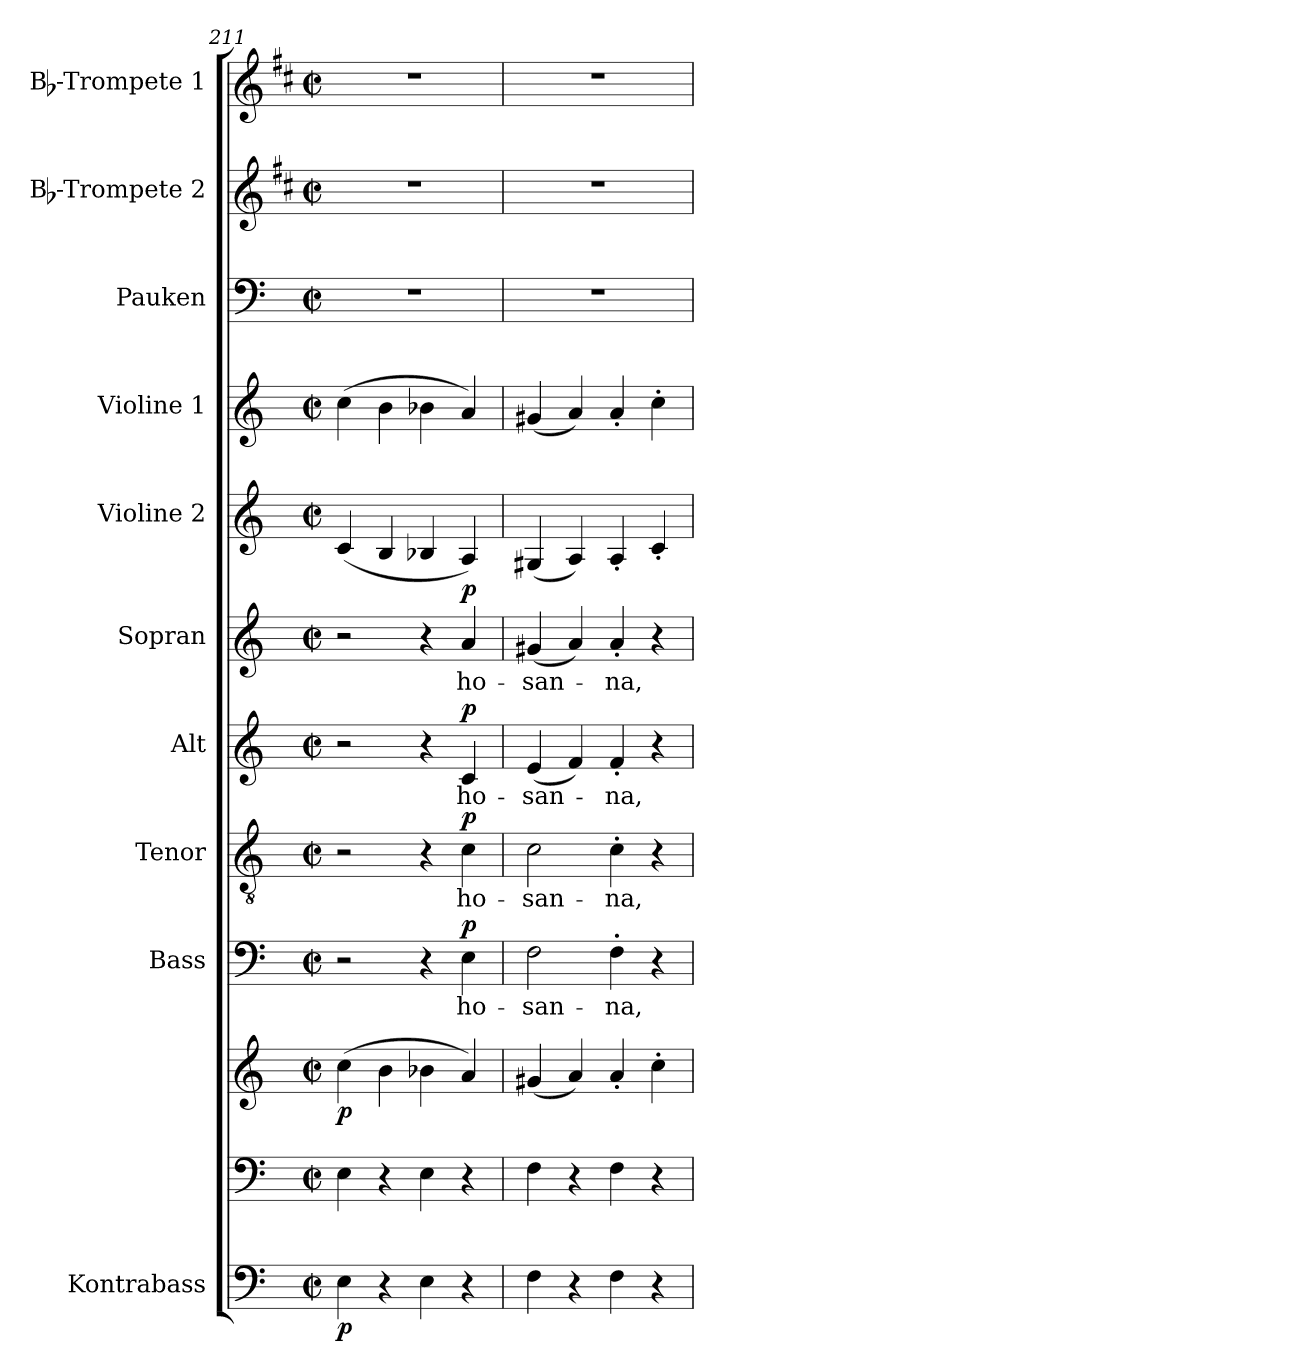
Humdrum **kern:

**kern	**dynam	**kern	**kern	**dynam	**kern	**text	**dynam	**kern	**text	**dynam	**kern	**text	**dynam	**kern	**text	**dynam	**kern	**kern	**kern	**kern	**kern
*part11	*part11	*part10	*part10	*part10	*part9	*part9	*part9	*part8	*part8	*part8	*part7	*part7	*part7	*part6	*part6	*part6	*part5	*part4	*part3	*part2	*part1
*staff12	*staff12	*staff11	*staff10	*staff10/11	*staff9	*staff9	*staff9	*staff8	*staff8	*staff8	*staff7	*staff7	*staff7	*staff6	*staff6	*staff6	*staff5	*staff4	*staff3	*staff2	*staff1
*I"Kontrabass	*	*	*	*	*I"Bass	*	*	*I"Tenor	*	*	*I"Alt	*	*	*I"Sopran	*	*	*I"Violine 2	*I"Violine 1	*I"Pauken	*I"Bb-Trompete 2	*I"Bb-Trompete 1
*I'Kb.	*	*	*	*	*I'B.	*	*	*I'T.	*	*	*I'A.	*	*	*I'S.	*	*	*I'Vl. 2	*I'Vl. 1	*I'Pk.	*I'Bb Trp. 2	*I'Bb Trp. 1
*clefF4	*	*clefF4	*clefG2	*	*clefF4	*	*	*clefGv2	*	*	*clefG2	*	*	*clefG2	*	*	*clefG2	*clefG2	*clefF4	*clefG2	*clefG2
*ITrd7c12	*	*	*	*	*	*	*	*	*	*	*	*	*	*	*	*	*	*	*	*ITrd1c2	*ITrd1c2
*k[]	*	*k[]	*k[]	*	*k[]	*	*	*k[]	*	*	*k[]	*	*	*k[]	*	*	*k[]	*k[]	*k[]	*k[]	*k[]
*C:	*	*C:	*C:	*	*C:	*	*	*C:	*	*	*C:	*	*	*C:	*	*	*C:	*C:	*C:	*C:	*C:
*M2/2	*	*M2/2	*M2/2	*	*M2/2	*	*	*M2/2	*	*	*M2/2	*	*	*M2/2	*	*	*M2/2	*M2/2	*M2/2	*M2/2	*M2/2
*met(c|)	*	*met(c|)	*met(c|)	*	*met(c|)	*	*	*met(c|)	*	*	*met(c|)	*	*	*met(c|)	*	*	*met(c|)	*met(c|)	*met(c|)	*met(c|)	*met(c|)
=211	=211	=211	=211	=211	=211	=211	=211	=211	=211	=211	=211	=211	=211	=211	=211	=211	=211	=211	=211	=211	=211
!	!LO:DY:b	!	!	!LO:DY:b	!	!	!	!	!	!	!	!	!	!	!	!	!	!	!	!	!
4EE\	p	4E\	(>4cc\	p	2r	.	.	2r	.	.	2r	.	.	2r	.	.	(<4c/	(>4cc\	1r	1r	1r
4r	.	4r	4b\	.	.	.	.	.	.	.	.	.	.	.	.	.	4B/	4b\	.	.	.
4EE\	.	4E\	4b-X\	.	4r	.	.	4r	.	.	4r	.	.	4r	.	.	4B-X/	4b-X\	.	.	.
!	!	!	!	!	!	!LO:LY:b	!LO:DY:a	!	!LO:LY:b	!LO:DY:a	!	!LO:LY:b	!LO:DY:a	!	!LO:LY:b	!LO:DY:a	!	!	!	!	!
4r	.	4r	4a/)	.	4E\	ho-	p	4c\	ho-	p	4c/	ho-	p	4a/	ho-	p	4A/)	4a/)	.	.	.
=212	=212	=212	=212	=212	=212	=212	=212	=212	=212	=212	=212	=212	=212	=212	=212	=212	=212	=212	=212	=212	=212
!	!	!	!	!	!	!LO:LY:b	!	!	!LO:LY:b	!	!	!LO:LY:b	!	!	!LO:LY:b	!	!	!	!	!	!
4FF\	.	4F\	(<4g#X/	.	2F\	-san-	.	2c\	-san-	.	(<4e/	-san-	.	(<4g#X/	-san-	.	(<4G#X/	(<4g#X/	1r	1r	1r
4r	.	4r	4a/)	.	.	.	.	.	.	.	4f/)	.	.	4a/)	.	.	4A/)	4a/)	.	.	.
!	!	!	!	!	!	!LO:LY:b	!	!	!LO:LY:b	!	!	!LO:LY:b	!	!	!LO:LY:b	!	!	!	!	!	!
4FF\	.	4F\	4a'</	.	4F'>\	-na,	.	4c'>\	-na,	.	4f'</	-na,	.	4a'</	-na,	.	4A'</	4a'</	.	.	.
4r	.	4r	4cc'>\	.	4r	.	.	4r	.	.	4r	.	.	4r	.	.	4c'</	4cc'>\	.	.	.
=	=	=	=	=	=	=	=	=	=	=	=	=	=	=	=	=	=	=	=	=	=
*-	*-	*-	*-	*-	*-	*-	*-	*-	*-	*-	*-	*-	*-	*-	*-	*-	*-	*-	*-	*-	*-
